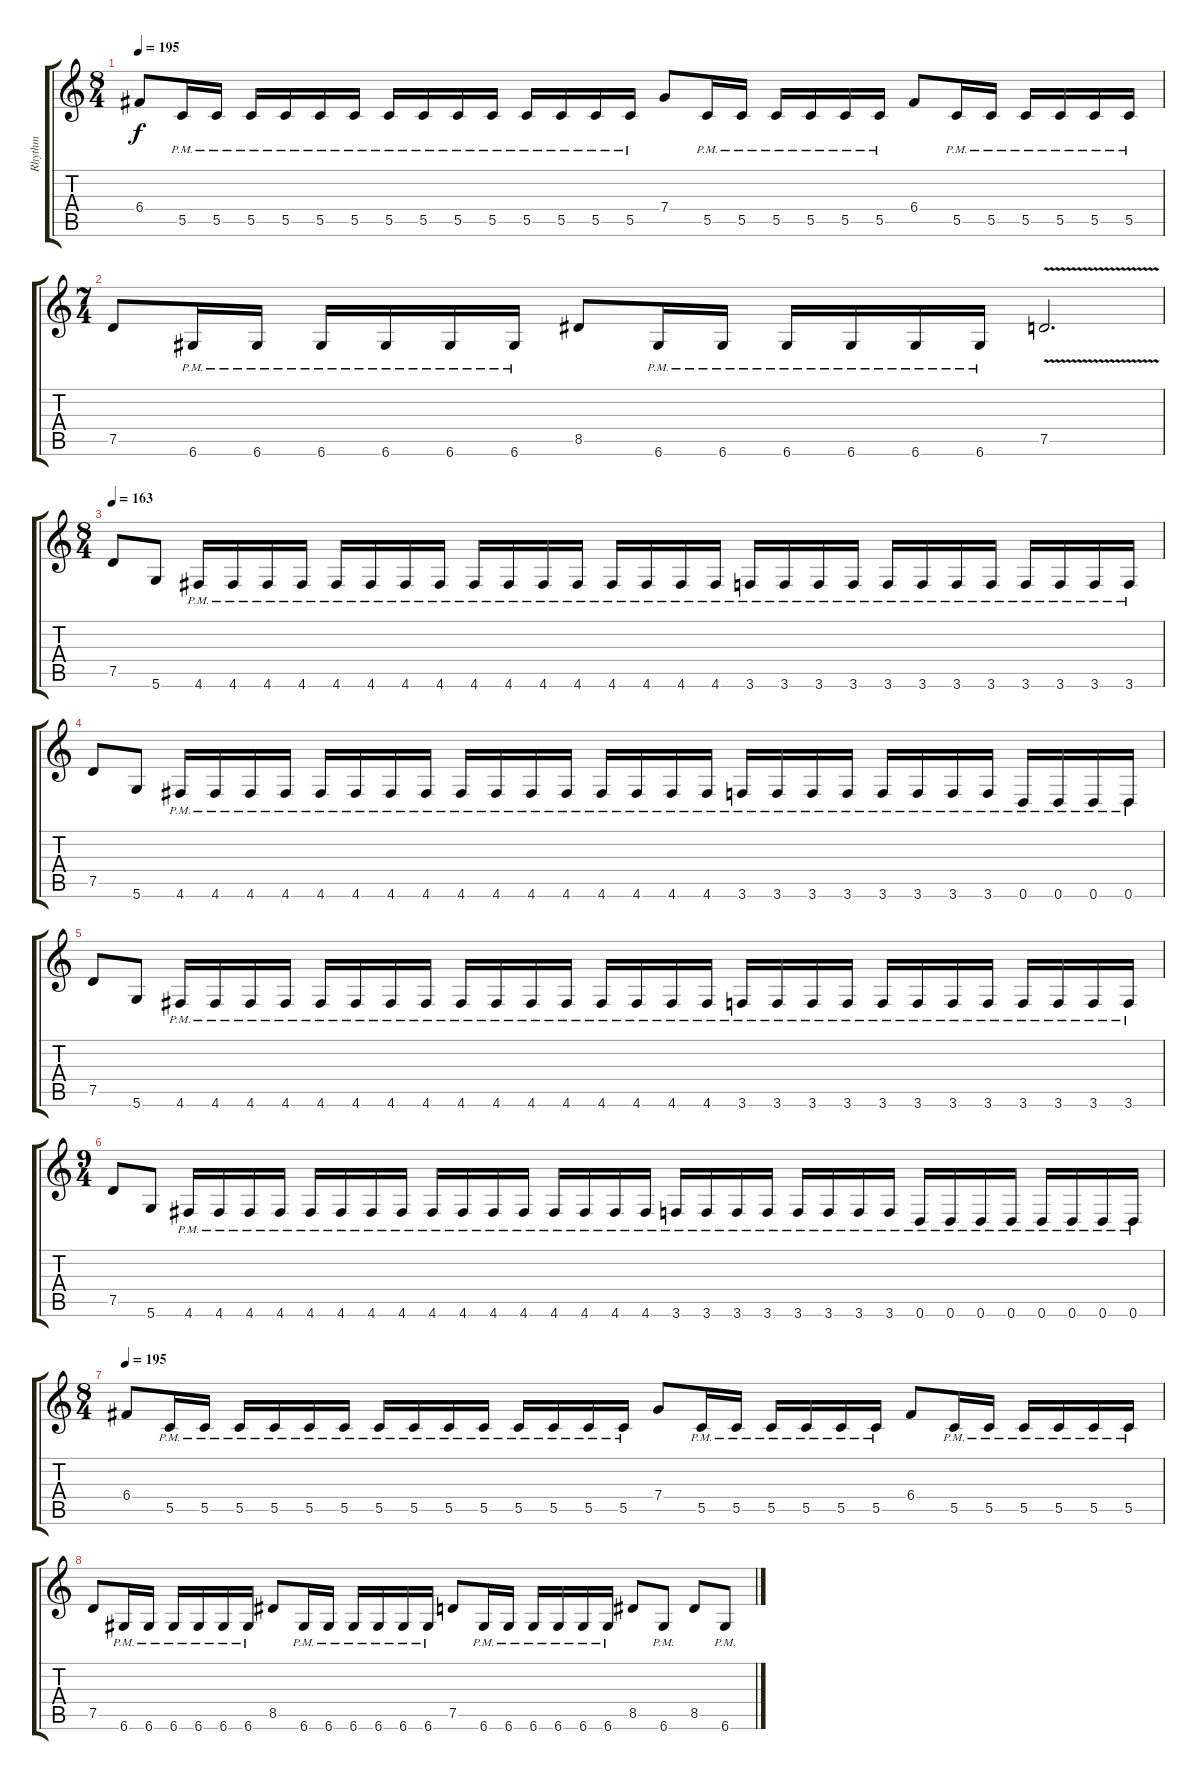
\track ("Rhythm" "Rhythm") {instrument distortionguitar}
\staff {score tabs}
\tuning (D4 A3 F3 C3 G2 D2) {hide}
\ts (8 4)
\tempo 195
\clef g2
\ks c
6.4.8{dy f} 5.5{pm}.16 5.5{pm}.16 5.5{pm}.16 5.5{pm}.16 5.5{pm}.16 5.5{pm}.16 5.5{pm}.16 5.5{pm}.16 5.5{pm}.16 5.5{pm}.16 5.5{pm}.16 5.5{pm}.16 5.5{pm}.16 5.5{pm}.16 7.4.8 5.5{pm}.16 5.5{pm}.16 5.5{pm}.16 5.5{pm}.16 5.5{pm}.16 5.5{pm}.16 6.4.8 5.5{pm}.16 5.5{pm}.16 5.5{pm}.16 5.5{pm}.16 5.5{pm}.16 5.5{pm}.16 |
\ts (7 4)
7.5.8 6.6{pm}.16 6.6{pm}.16 6.6{pm}.16 6.6{pm}.16 6.6{pm}.16 6.6{pm}.16 8.5.8 6.6{pm}.16 6.6{pm}.16 6.6{pm}.16 6.6{pm}.16 6.6{pm}.16 6.6{pm}.16 7.5{v}.2{d} |
\ts (8 4)
\tempo 163
7.5.8 5.6.8 4.6{pm}.16 4.6{pm}.16 4.6{pm}.16 4.6{pm}.16 4.6{pm}.16 4.6{pm}.16 4.6{pm}.16 4.6{pm}.16 4.6{pm}.16 4.6{pm}.16 4.6{pm}.16 4.6{pm}.16 4.6{pm}.16 4.6{pm}.16 4.6{pm}.16 4.6{pm}.16 3.6{pm}.16 3.6{pm}.16 3.6{pm}.16 3.6{pm}.16 3.6{pm}.16 3.6{pm}.16 3.6{pm}.16 3.6{pm}.16 3.6{pm}.16 3.6{pm}.16 3.6{pm}.16 3.6{pm}.16 |
7.5.8 5.6.8 4.6{pm}.16 4.6{pm}.16 4.6{pm}.16 4.6{pm}.16 4.6{pm}.16 4.6{pm}.16 4.6{pm}.16 4.6{pm}.16 4.6{pm}.16 4.6{pm}.16 4.6{pm}.16 4.6{pm}.16 4.6{pm}.16 4.6{pm}.16 4.6{pm}.16 4.6{pm}.16 3.6{pm}.16 3.6{pm}.16 3.6{pm}.16 3.6{pm}.16 3.6{pm}.16 3.6{pm}.16 3.6{pm}.16 3.6{pm}.16 0.6{pm}.16 0.6{pm}.16 0.6{pm}.16 0.6{pm}.16 |
7.5.8 5.6.8 4.6{pm}.16 4.6{pm}.16 4.6{pm}.16 4.6{pm}.16 4.6{pm}.16 4.6{pm}.16 4.6{pm}.16 4.6{pm}.16 4.6{pm}.16 4.6{pm}.16 4.6{pm}.16 4.6{pm}.16 4.6{pm}.16 4.6{pm}.16 4.6{pm}.16 4.6{pm}.16 3.6{pm}.16 3.6{pm}.16 3.6{pm}.16 3.6{pm}.16 3.6{pm}.16 3.6{pm}.16 3.6{pm}.16 3.6{pm}.16 3.6{pm}.16 3.6{pm}.16 3.6{pm}.16 3.6{pm}.16 |
\ts (9 4)
7.5.8 5.6.8 4.6{pm}.16 4.6{pm}.16 4.6{pm}.16 4.6{pm}.16 4.6{pm}.16 4.6{pm}.16 4.6{pm}.16 4.6{pm}.16 4.6{pm}.16 4.6{pm}.16 4.6{pm}.16 4.6{pm}.16 4.6{pm}.16 4.6{pm}.16 4.6{pm}.16 4.6{pm}.16 3.6{pm}.16 3.6{pm}.16 3.6{pm}.16 3.6{pm}.16 3.6{pm}.16 3.6{pm}.16 3.6{pm}.16 3.6{pm}.16 0.6{pm}.16 0.6{pm}.16 0.6{pm}.16 0.6{pm}.16 0.6{pm}.16 0.6{pm}.16 0.6{pm}.16 0.6{pm}.16 |
\ts (8 4)
\tempo 195
6.4.8 5.5{pm}.16 5.5{pm}.16 5.5{pm}.16 5.5{pm}.16 5.5{pm}.16 5.5{pm}.16 5.5{pm}.16 5.5{pm}.16 5.5{pm}.16 5.5{pm}.16 5.5{pm}.16 5.5{pm}.16 5.5{pm}.16 5.5{pm}.16 7.4.8 5.5{pm}.16 5.5{pm}.16 5.5{pm}.16 5.5{pm}.16 5.5{pm}.16 5.5{pm}.16 6.4.8 5.5{pm}.16 5.5{pm}.16 5.5{pm}.16 5.5{pm}.16 5.5{pm}.16 5.5{pm}.16 |
7.5.8 6.6{pm}.16 6.6{pm}.16 6.6{pm}.16 6.6{pm}.16 6.6{pm}.16 6.6{pm}.16 8.5.8 6.6{pm}.16 6.6{pm}.16 6.6{pm}.16 6.6{pm}.16 6.6{pm}.16 6.6{pm}.16 7.5.8 6.6{pm}.16 6.6{pm}.16 6.6{pm}.16 6.6{pm}.16 6.6{pm}.16 6.6{pm}.16 8.5.8 6.6{pm}.8 8.5.8 6.6{pm}.8
